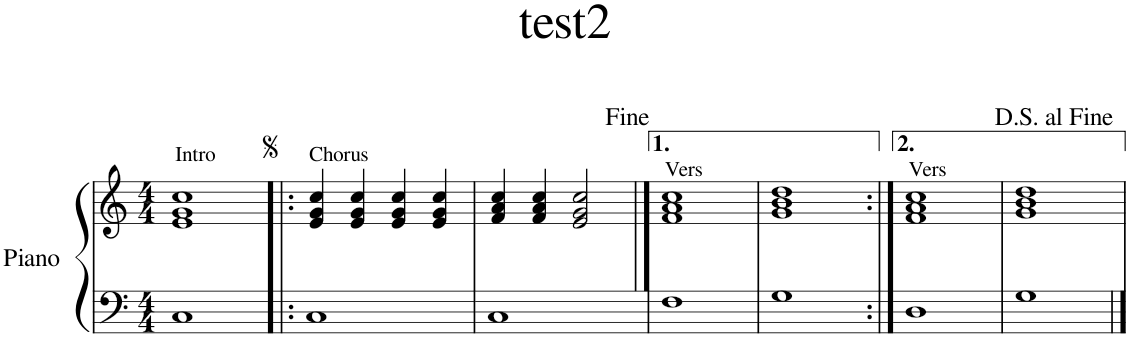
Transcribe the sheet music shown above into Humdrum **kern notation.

**kern	**kern
*part1	*part1
*staff2	*staff1
*I"Piano	*
*I'Pno.	*
*clefF4	*clefG2
*k[]	*k[]
*M4/4	*M4/4
=1	=1
!	!LO:TX:a:t=Intro
1C	1e 1g 1cc
=2!|:	=2!|:
!	!LO:TX:a:t=Chorus
1C	4e/ 4g/ 4cc/
.	4e/ 4g/ 4cc/
.	4e/ 4g/ 4cc/
.	4e/ 4g/ 4cc/
=3	=3
1C	4f/ 4a/ 4cc/
.	4f/ 4a/ 4cc/
.	2e/ 2g/ 2cc/
==4	==4
!	!LO:TX:a:t=Vers
1F	1f 1a 1cc
=5	=5
1G	1g 1b 1dd
=6:|!	=6:|!
!	!LO:TX:a:t=Vers
1D	1f 1a 1cc
=7	=7
1G	1g 1b 1dd
=	=
*-	*-
